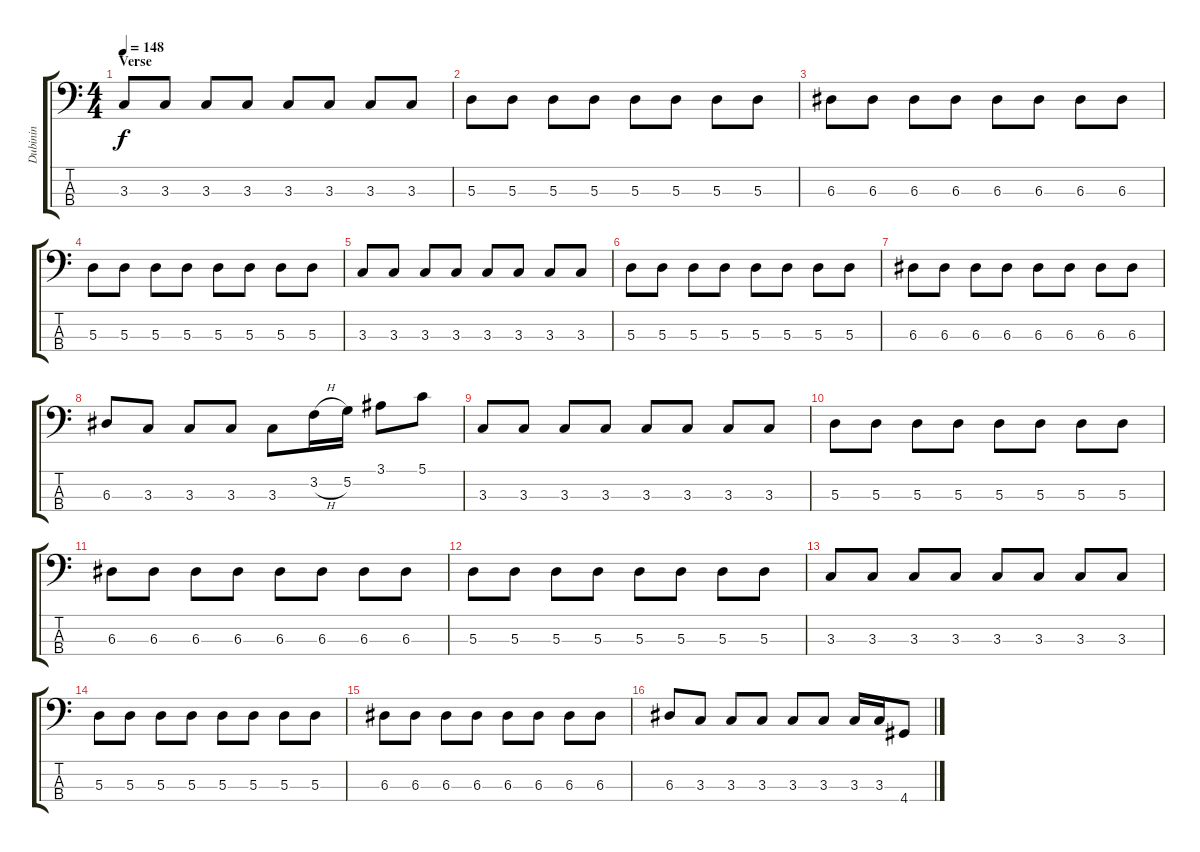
\track ("Dubinin" "Dubinin") {instrument electricbassfinger}
\staff {score tabs}
\tuning (G2 D2 A1 E1) {hide}
\ts (4 4)
\section ("" "Verse ")
\tempo 148
\clef f4
\ks c
3.3.8{dy f} 3.3.8 3.3.8 3.3.8 3.3.8 3.3.8 3.3.8 3.3.8 |
5.3.8 5.3.8 5.3.8 5.3.8 5.3.8 5.3.8 5.3.8 5.3.8 |
6.3.8 6.3.8 6.3.8 6.3.8 6.3.8 6.3.8 6.3.8 6.3.8 |
5.3.8 5.3.8 5.3.8 5.3.8 5.3.8 5.3.8 5.3.8 5.3.8 |
3.3.8 3.3.8 3.3.8 3.3.8 3.3.8 3.3.8 3.3.8 3.3.8 |
5.3.8 5.3.8 5.3.8 5.3.8 5.3.8 5.3.8 5.3.8 5.3.8 |
6.3.8 6.3.8 6.3.8 6.3.8 6.3.8 6.3.8 6.3.8 6.3.8 |
6.3.8 3.3.8 3.3.8 3.3.8 3.3.8 3.2{h}.16 5.2.16 3.1.8 5.1.8 |
3.3.8 3.3.8 3.3.8 3.3.8 3.3.8 3.3.8 3.3.8 3.3.8 |
5.3.8 5.3.8 5.3.8 5.3.8 5.3.8 5.3.8 5.3.8 5.3.8 |
6.3.8 6.3.8 6.3.8 6.3.8 6.3.8 6.3.8 6.3.8 6.3.8 |
5.3.8 5.3.8 5.3.8 5.3.8 5.3.8 5.3.8 5.3.8 5.3.8 |
3.3.8 3.3.8 3.3.8 3.3.8 3.3.8 3.3.8 3.3.8 3.3.8 |
5.3.8 5.3.8 5.3.8 5.3.8 5.3.8 5.3.8 5.3.8 5.3.8 |
6.3.8 6.3.8 6.3.8 6.3.8 6.3.8 6.3.8 6.3.8 6.3.8 |
6.3.8 3.3.8 3.3.8 3.3.8 3.3.8 3.3.8 3.3.16 3.3.16 4.4.8
